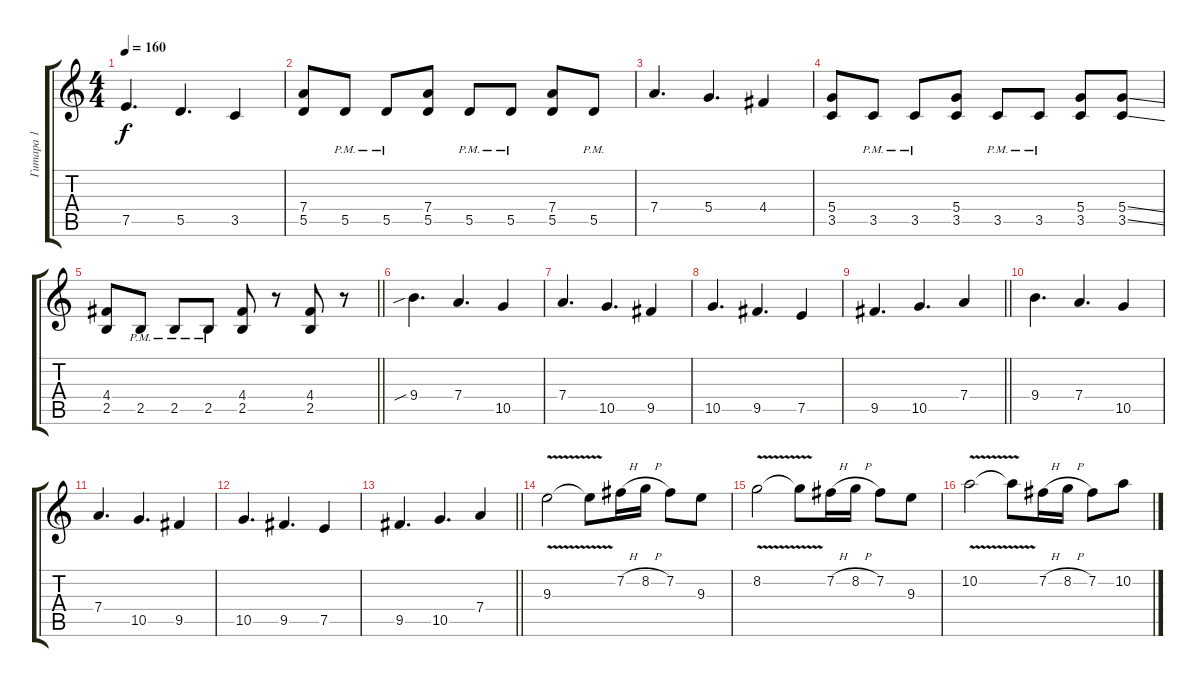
\track ("Гитара 1" "Гитара 1") {instrument distortionguitar}
\staff {score tabs}
\tuning (E4 B3 G3 D3 A2 E2) {hide}
\ts (4 4)
\tempo 160
\clef g2
\ks c
7.5.4{d dy f} 5.5.4{d} 3.5.4 |
(7.4 5.5).8 5.5{pm}.8 5.5{pm}.8 (7.4 5.5).8 5.5{pm}.8 5.5{pm}.8 (7.4 5.5).8 5.5{pm}.8 |
7.4.4{d} 5.4.4{d} 4.4.4 |
(5.4 3.5).8 3.5{pm}.8 3.5{pm}.8 (5.4 3.5).8 3.5{pm}.8 3.5{pm}.8 (5.4 3.5).8 (5.4{ss} 3.5{ss}).8 |
\barLineRight lightlight
(4.4 2.5).8 2.5{pm}.8 2.5{pm}.8 2.5{pm}.8 (4.4 2.5).8 r.8 (4.4 2.5).8 r.8 |
9.4{sib}.4{d} 7.4.4{d} 10.5.4 |
7.4.4{d} 10.5.4{d} 9.5.4 |
10.5.4{d} 9.5.4{d} 7.5.4 |
\barLineRight lightlight
9.5.4{d} 10.5.4{d} 7.4.4 |
9.4.4{d} 7.4.4{d} 10.5.4 |
7.4.4{d} 10.5.4{d} 9.5.4 |
10.5.4{d} 9.5.4{d} 7.5.4 |
\barLineRight lightlight
9.5.4{d} 10.5.4{d} 7.4.4 |
9.3{v}.2 9.3{t}.8 7.2{h}.16 8.2{h}.16 7.2.8 9.3.8 |
8.2{v}.2 8.2{t}.8 7.2{h}.16 8.2{h}.16 7.2.8 9.3.8 |
10.2{v}.2 10.2{t}.8 7.2{h}.16 8.2{h}.16 7.2.8 10.2.8
